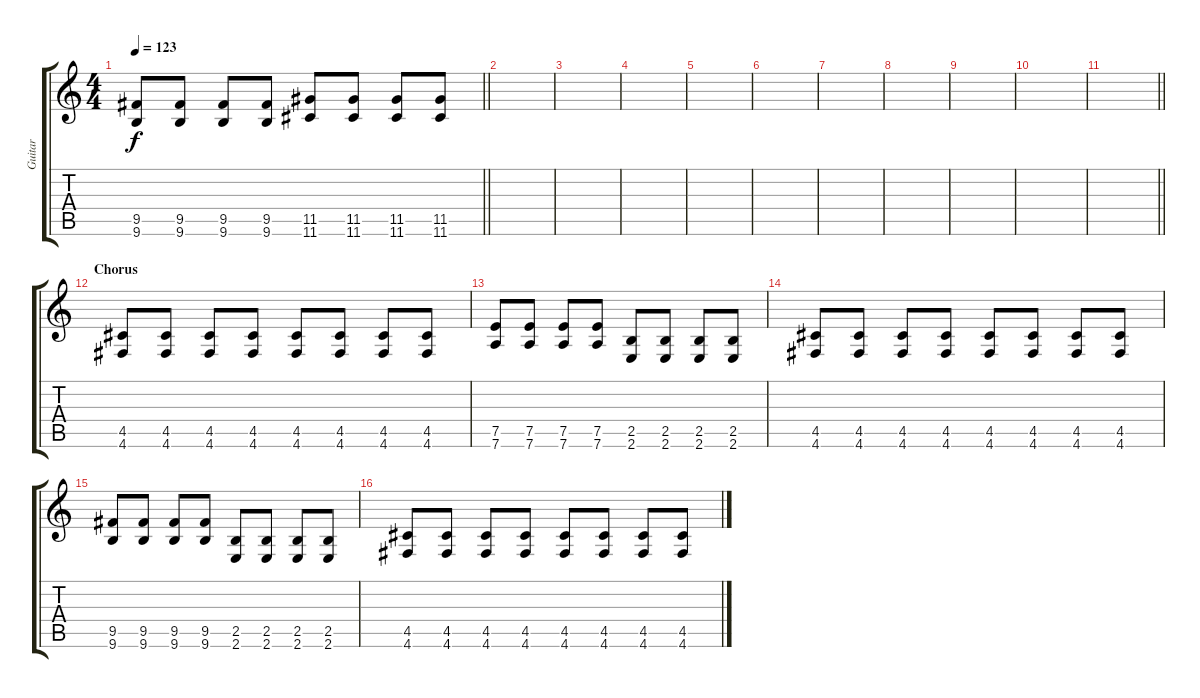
\track ("Guitar" "Guitar") {instrument distortionguitar}
\staff {score tabs}
\tuning (E4 B3 G3 D3 A2 D2) {hide}
\ts (4 4)
\tempo 123
\clef g2
\barLineRight lightlight
\ks c
(9.5 9.6).8{dy f} (9.5 9.6).8 (9.5 9.6).8 (9.5 9.6).8 (11.5 11.6).8 (11.5 11.6).8 (11.5 11.6).8 (11.5 11.6).8 |
\section ("" "")
|
|
|
|
|
|
|
|
|
\barLineRight lightlight
|
\section ("" "Chorus")
(4.5 4.6).8 (4.5 4.6).8 (4.5 4.6).8 (4.5 4.6).8 (4.5 4.6).8 (4.5 4.6).8 (4.5 4.6).8 (4.5 4.6).8 |
(7.5 7.6).8 (7.5 7.6).8 (7.5 7.6).8 (7.5 7.6).8 (2.5 2.6).8 (2.5 2.6).8 (2.5 2.6).8 (2.5 2.6).8 |
(4.5 4.6).8 (4.5 4.6).8 (4.5 4.6).8 (4.5 4.6).8 (4.5 4.6).8 (4.5 4.6).8 (4.5 4.6).8 (4.5 4.6).8 |
(9.5 9.6).8 (9.5 9.6).8 (9.5 9.6).8 (9.5 9.6).8 (2.5 2.6).8 (2.5 2.6).8 (2.5 2.6).8 (2.5 2.6).8 |
(4.5 4.6).8 (4.5 4.6).8 (4.5 4.6).8 (4.5 4.6).8 (4.5 4.6).8 (4.5 4.6).8 (4.5 4.6).8 (4.5 4.6).8
